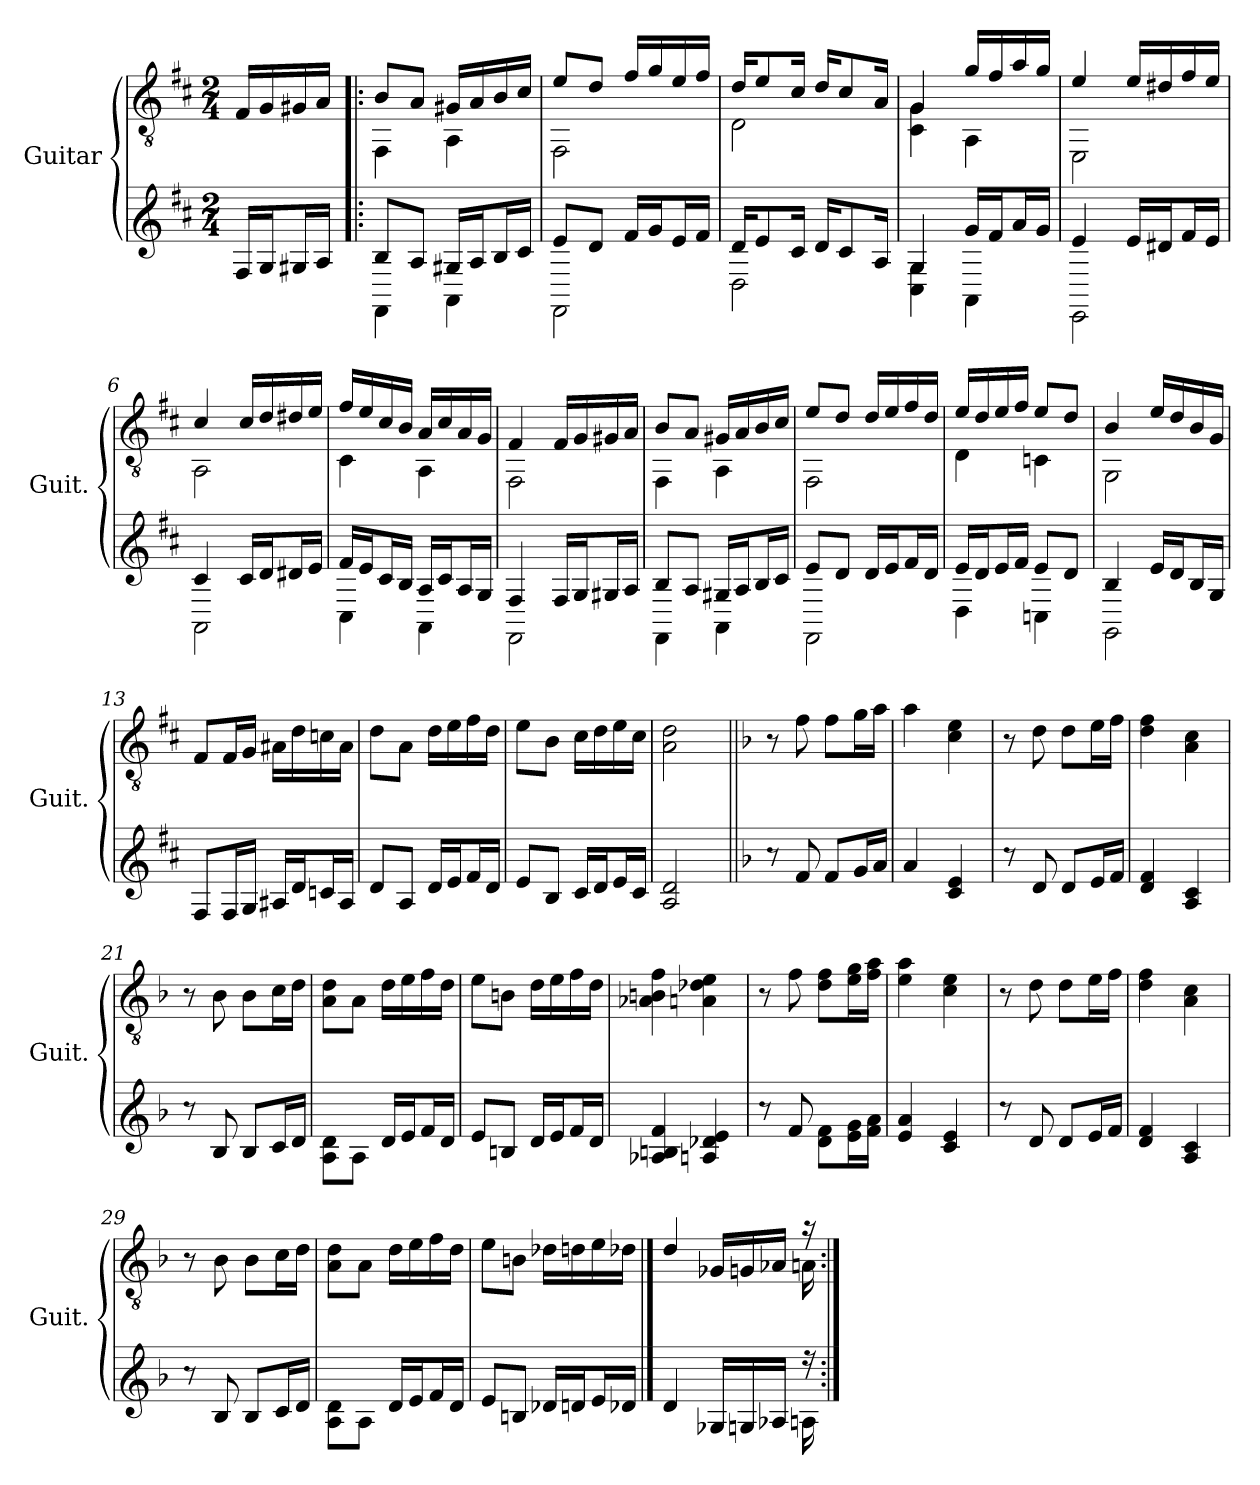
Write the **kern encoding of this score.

**kern	**kern
*part1	*part1
*staff2	*staff1
*I"Guitar	*
*I'Guit.	*
*stria6	*
*	*clefGv2
*k[f#c#]	*k[f#c#]
*M2/4	*M2/4
*MM72	*MM72
=	=
16F#LL	16F#/LL
16GJ	16G/
16G#L	16G#X/
16AJJ	16A/JJ
=1!|:	=1!|:
*^	*^
8BL	4FF#	8B/L	4FF#\
8AJ	.	8A/J	.
16G#LL	4AA	16G#X/LL	4AA\
16AJ	.	16A/	.
16BL	.	16B/	.
16c#JJ	.	16c#/JJ	.
=2	=2	=2	=2
8eL	2FF#	8e/L	2FF#\
8dJ	.	8d/J	.
16f#LL	.	16f#/LL	.
16gJ	.	16g/	.
16eL	.	16e/	.
16f#JJ	.	16f#/JJ	.
=3	=3	=3	=3
16dKL	2D	16d/KL	2D\
8e	.	8e/	.
16c#Jk	.	16c#/Jk	.
16dKL	.	16d/KL	.
8c#	.	8c#/	.
16AJk	.	16A/Jk	.
=4	=4	=4	=4
4G	4C# 4G	4G/	4C#\ 4G\
16gLL	4AA	16g/LL	4AA\
16f#J	.	16f#/	.
16aL	.	16a/	.
16gJJ	.	16g/JJ	.
=5	=5	=5	=5
4e	2EE	4e/	2EE\
16eLL	.	16e/LL	.
16d#J	.	16d#X/	.
16f#L	.	16f#/	.
16eJJ	.	16e/JJ	.
!!LO:LB:g=z	!!
=6	=6	=6	=6
4c#	2AA	4c#/	2AA\
16c#LL	.	16c#/LL	.
16dJ	.	16d/	.
16d#L	.	16d#X/	.
16eJJ	.	16e/JJ	.
=7	=7	=7	=7
16f#LL	4C#	16f#/LL	4C#\
16eJ	.	16e/	.
16c#L	.	16c#/	.
16BJJ	.	16B/JJ	.
16ALL	4AA	16A/LL	4AA\
16c#J	.	16c#/	.
16AL	.	16A/	.
16GJJ	.	16G/JJ	.
=8	=8	=8	=8
4F#	2FF#	4F#/	2FF#\
16F#LL	.	16F#/LL	.
16GJ	.	16G/	.
16G#L	.	16G#X/	.
16AJJ	.	16A/JJ	.
=9	=9	=9	=9
8BL	4FF#	8B/L	4FF#\
8AJ	.	8A/J	.
16G#LL	4AA	16G#X/LL	4AA\
16AJ	.	16A/	.
16BL	.	16B/	.
16c#JJ	.	16c#/JJ	.
=10	=10	=10	=10
8eL	2FF#	8e/L	2FF#\
8dJ	.	8d/J	.
16dLL	.	16d/LL	.
16eJ	.	16e/	.
16f#L	.	16f#/	.
16dJJ	.	16d/JJ	.
!!LO:LB:g=z	!!
=11	=11	=11	=11
16eLL	4D	16e/LL	4D\
16dJ	.	16d/	.
16eL	.	16e/	.
16f#JJ	.	16f#/JJ	.
8eL	4C	8e/L	4Cn\
8dJ	.	8d/J	.
=12	=12	=12	=12
4B	2GG	4B/	2GG\
16eLL	.	16e/LL	.
16dJ	.	16d/	.
16BL	.	16B/	.
16GJJ	.	16G/JJ	.
*v	*v	*	*
*	*v	*v
=13	=13
8F#L	8F#/L
16F#L	16F#/L
16GJJ	16G/JJ
16A#LL	16A#X\LL
16dJ	16d\
16cL	16cn\
16A#JJ	16A#\JJ
=14	=14
8dL	8d\L
8AJ	8A\J
16dLL	16d\LL
16eJ	16e\
16f#L	16f#\
16dJJ	16d\JJ
=15	=15
8eL	8e\L
8BJ	8B\J
16c#LL	16c#\LL
16dJ	16d\
16eL	16e\
16c#JJ	16c#\JJ
=16	=16
2A 2d	2A\ 2d\
!!LO:LB:g=z
=17||	=17||
*k[b-]	*k[b-]
8r	8r
8f	8f\
8fL	8f\L
16gL	16g\L
16aJJ	16a\JJ
=18	=18
4a	4a\
4c 4e	4c\ 4e\
=19	=19
8r	8r
8d	8d\
8dL	8d\L
16eL	16e\L
16fJJ	16f\JJ
=20	=20
4d 4f	4d\ 4f\
4A 4c	4A\ 4c\
=21	=21
8r	8r
8B-	8B-\
8B-L	8B-\L
16cL	16c\L
16dJJ	16d\JJ
=22	=22
8A\ 8d\L	8A\ 8d\L
8AJ	8A\J
16dLL	16d\LL
16eJ	16e\
16fL	16f\
16dJJ	16d\JJ
=23	=23
8eL	8e\L
8BJ	8Bn\J
16dLL	16d\LL
16eJ	16e\
16fL	16f\
16dJJ	16d\JJ
=24	=24
4A- 4B 4f	4A-X\ 4Bn\ 4f\
4A 4d- 4e	4An\ 4d-X\ 4e\
!!LO:LB:g=z
=25	=25
8r	8r
8f	8f\
8d\ 8f\L	8d\ 8f\L
16e\ 16g\L	16e\ 16g\L
16f\ 16a\JJ	16f\ 16a\JJ
=26	=26
4e 4a	4e\ 4a\
4c 4e	4c\ 4e\
=27	=27
8r	8r
8d	8d\
8dL	8d\L
16eL	16e\L
16fJJ	16f\JJ
=28	=28
4d 4f	4d\ 4f\
4A 4c	4A\ 4c\
=29	=29
8r	8r
8B-	8B-\
8B-L	8B-\L
16cL	16c\L
16dJJ	16d\JJ
=30	=30
8A\ 8d\L	8A\ 8d\L
8AJ	8A\J
16dLL	16d\LL
16eJ	16e\
16fL	16f\
16dJJ	16d\JJ
=31	=31
8eL	8e\L
8BJ	8Bn\J
16d-LL	16d-X\LL
16dJ	16dn\
16eL	16e\
16d-JJ	16d-X\JJ
!!LO:PB:g=z
==32	==32
*^	*^
4d	4..ryy	4d/	4..ryy
16G-LL	.	16G-X/LL	.
16G	.	16Gn/	.
16A-JJ	.	16A-X/JJ	.
16r	16An	16r	16An\
*v	*v	*	*
*	*v	*v
=:|!	=:|!
*-	*-
